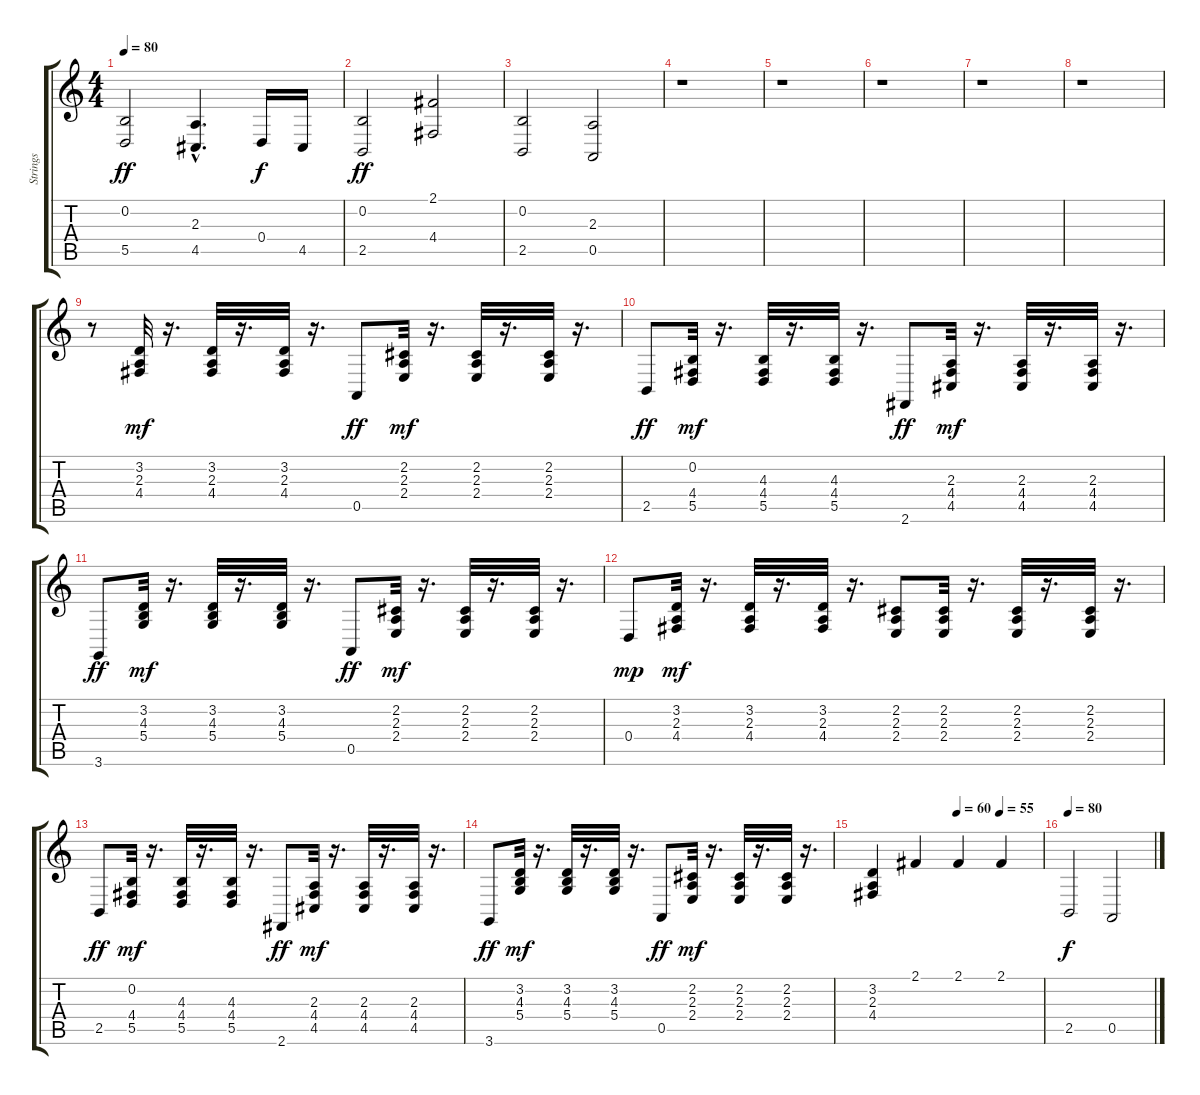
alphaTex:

\track ("Strings" "Strings") {instrument stringensemble1}
\staff {score tabs}
\tuning (E4 B3 G3 D3 A2 E2) {hide}
\ts (4 4)
\tempo 80
\clef g2
\ks c
(0.2 5.5).2{dy ff} (2.3 4.5{hac}).4{d} 0.4.16{dy f} 4.5.16 |
(0.2 2.5).2{dy ff} (2.1 4.4).2 |
(0.2 2.5).2 (2.3 0.5).2 |
r.1 |
r.1 |
r.1 |
r.1 |
r.1 |
r.8 (3.2 2.3 4.4).32{dy mf} r.16{d} (3.2 2.3 4.4).32 r.16{d} (3.2 2.3 4.4).32 r.16{d} 0.5.8{dy ff} (2.2 2.3 2.4).32{dy mf} r.16{d} (2.2 2.3 2.4).32 r.16{d} (2.2 2.3 2.4).32 r.16{d} |
2.5.8{dy ff} (0.2 4.4 5.5).32{dy mf} r.16{d} (4.3 4.4 5.5).32 r.16{d} (4.3 4.4 5.5).32 r.16{d} 2.6.8{dy ff} (2.3 4.4 4.5).32{dy mf} r.16{d} (2.3 4.4 4.5).32 r.16{d} (2.3 4.4 4.5).32 r.16{d} |
3.6.8{dy ff} (3.2 4.3 5.4).32{dy mf} r.16{d} (3.2 4.3 5.4).32 r.16{d} (3.2 4.3 5.4).32 r.16{d} 0.5.8{dy ff} (2.2 2.3 2.4).32{dy mf} r.16{d} (2.2 2.3 2.4).32 r.16{d} (2.2 2.3 2.4).32 r.16{d} |
0.4.8{dy mp} (3.2 2.3 4.4).32{dy mf} r.16{d} (3.2 2.3 4.4).32 r.16{d} (3.2 2.3 4.4).32 r.16{d} (2.2 2.3 2.4).8 (2.2 2.3 2.4).32 r.16{d} (2.2 2.3 2.4).32 r.16{d} (2.2 2.3 2.4).32 r.16{d} |
2.5.8{dy ff} (0.2 4.4 5.5).32{dy mf} r.16{d} (4.3 4.4 5.5).32 r.16{d} (4.3 4.4 5.5).32 r.16{d} 2.6.8{dy ff} (2.3 4.4 4.5).32{dy mf} r.16{d} (2.3 4.4 4.5).32 r.16{d} (2.3 4.4 4.5).32 r.16{d} |
3.6.8{dy ff} (3.2 4.3 5.4).32{dy mf} r.16{d} (3.2 4.3 5.4).32 r.16{d} (3.2 4.3 5.4).32 r.16{d} 0.5.8{dy ff} (2.2 2.3 2.4).32{dy mf} r.16{d} (2.2 2.3 2.4).32 r.16{d} (2.2 2.3 2.4).32 r.16{d} |
\tempo (60 0.5)
\tempo (55 0.75)
(3.2 2.3 4.4).4 2.1.4 2.1.4 2.1.4 |
\tempo 81
\tempo 80
2.5.2{dy f} 0.5.2
